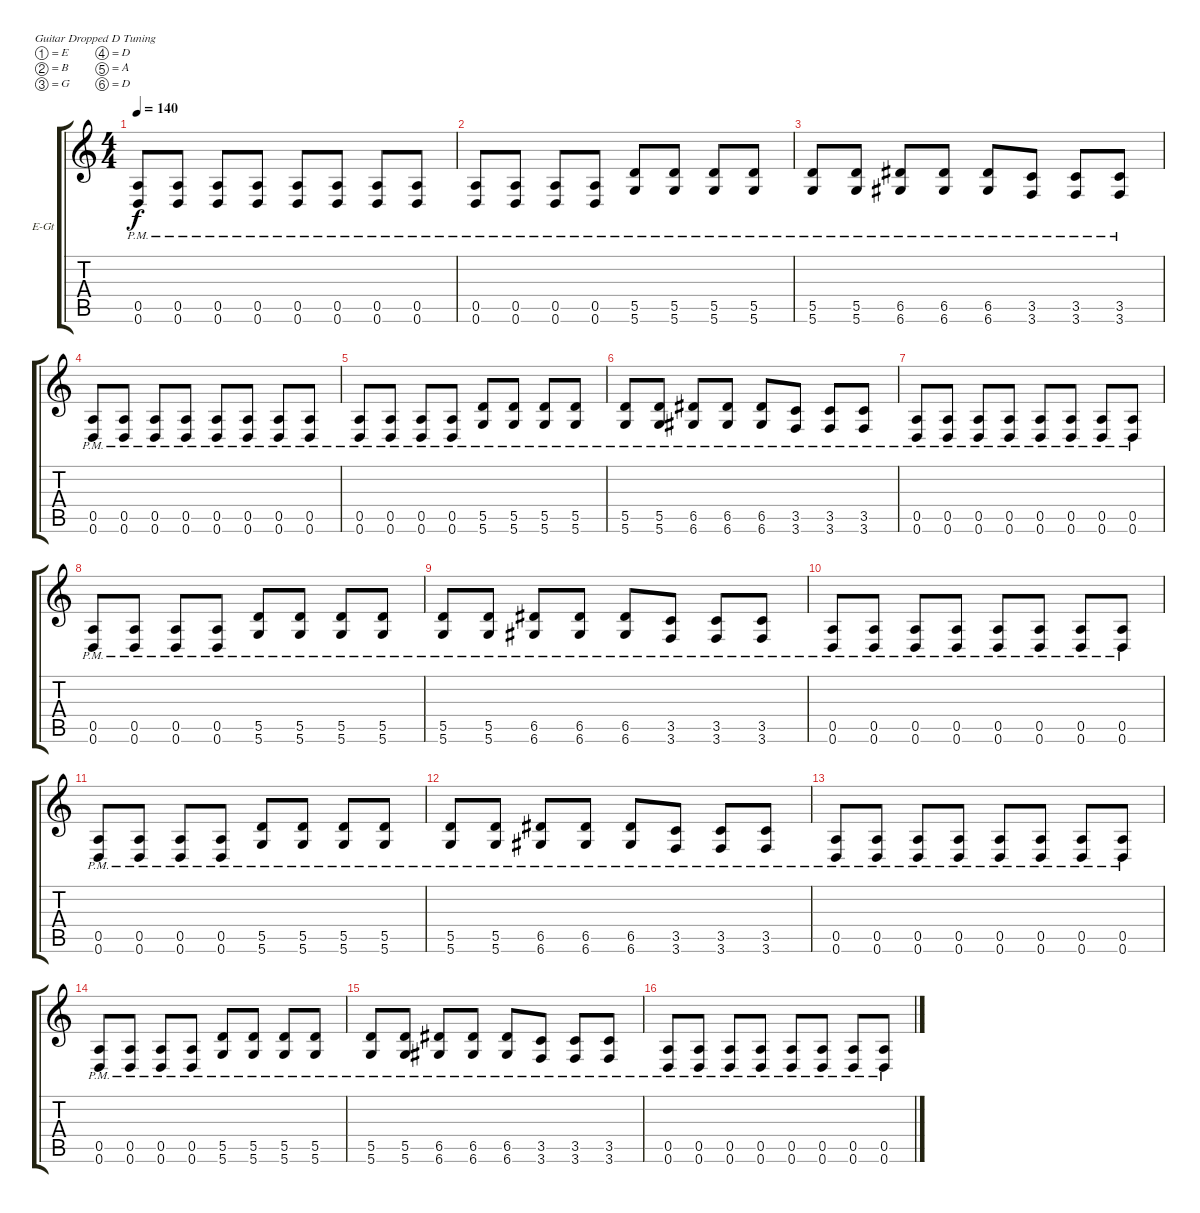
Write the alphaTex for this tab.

\bracketExtendMode groupsimilarinstruments
\firstSystemTrackNameOrientation horizontal
\otherSystemsTrackNameOrientation horizontal
\track ("Overdriven-guitar (Richard)" "E-Gt") {instrument overdrivenguitar}
\staff {score tabs}
\tuning (E4 B3 G3 D3 A2 D2)
\ts (4 4)
\tempo 140
\clef g2
\ks c
(0.5{pm} 0.6{pm}).8{dy f} (0.5{pm} 0.6{pm}).8 (0.5{pm} 0.6{pm}).8 (0.5{pm} 0.6{pm}).8 (0.5{pm} 0.6{pm}).8 (0.5{pm} 0.6{pm}).8 (0.5{pm} 0.6{pm}).8 (0.5{pm} 0.6{pm}).8 |
(0.5{pm} 0.6{pm}).8 (0.5{pm} 0.6{pm}).8 (0.5{pm} 0.6{pm}).8 (0.5{pm} 0.6{pm}).8 (5.5{pm} 5.6{pm}).8 (5.5{pm} 5.6{pm}).8 (5.5{pm} 5.6{pm}).8 (5.5{pm} 5.6{pm}).8 |
(5.5{pm} 5.6{pm}).8 (5.5{pm} 5.6{pm}).8 (6.5{pm} 6.6{pm}).8 (6.5{pm} 6.6{pm}).8 (6.5{pm} 6.6{pm}).8 (3.5{pm} 3.6{pm}).8 (3.5{pm} 3.6{pm}).8 (3.5{pm} 3.6{pm}).8 |
(0.5{pm} 0.6{pm}).8 (0.5{pm} 0.6{pm}).8 (0.5{pm} 0.6{pm}).8 (0.5{pm} 0.6{pm}).8 (0.5{pm} 0.6{pm}).8 (0.5{pm} 0.6{pm}).8 (0.5{pm} 0.6{pm}).8 (0.5{pm} 0.6{pm}).8 |
(0.5{pm} 0.6{pm}).8 (0.5{pm} 0.6{pm}).8 (0.5{pm} 0.6{pm}).8 (0.5{pm} 0.6{pm}).8 (5.5{pm} 5.6{pm}).8 (5.5{pm} 5.6{pm}).8 (5.5{pm} 5.6{pm}).8 (5.5{pm} 5.6{pm}).8 |
(5.5{pm} 5.6{pm}).8 (5.5{pm} 5.6{pm}).8 (6.5{pm} 6.6{pm}).8 (6.5{pm} 6.6{pm}).8 (6.5{pm} 6.6{pm}).8 (3.5{pm} 3.6{pm}).8 (3.5{pm} 3.6{pm}).8 (3.5{pm} 3.6{pm}).8 |
(0.5{pm} 0.6{pm}).8 (0.5{pm} 0.6{pm}).8 (0.5{pm} 0.6{pm}).8 (0.5{pm} 0.6{pm}).8 (0.5{pm} 0.6{pm}).8 (0.5{pm} 0.6{pm}).8 (0.5{pm} 0.6{pm}).8 (0.5{pm} 0.6{pm}).8 |
(0.5{pm} 0.6{pm}).8 (0.5{pm} 0.6{pm}).8 (0.5{pm} 0.6{pm}).8 (0.5{pm} 0.6{pm}).8 (5.5{pm} 5.6{pm}).8 (5.5{pm} 5.6{pm}).8 (5.5{pm} 5.6{pm}).8 (5.5{pm} 5.6{pm}).8 |
(5.5{pm} 5.6{pm}).8 (5.5{pm} 5.6{pm}).8 (6.5{pm} 6.6{pm}).8 (6.5{pm} 6.6{pm}).8 (6.5{pm} 6.6{pm}).8 (3.5{pm} 3.6{pm}).8 (3.5{pm} 3.6{pm}).8 (3.5{pm} 3.6{pm}).8 |
(0.5{pm} 0.6{pm}).8 (0.5{pm} 0.6{pm}).8 (0.5{pm} 0.6{pm}).8 (0.5{pm} 0.6{pm}).8 (0.5{pm} 0.6{pm}).8 (0.5{pm} 0.6{pm}).8 (0.5{pm} 0.6{pm}).8 (0.5{pm} 0.6{pm}).8 |
(0.5{pm} 0.6{pm}).8 (0.5{pm} 0.6{pm}).8 (0.5{pm} 0.6{pm}).8 (0.5{pm} 0.6{pm}).8 (5.5{pm} 5.6{pm}).8 (5.5{pm} 5.6{pm}).8 (5.5{pm} 5.6{pm}).8 (5.5{pm} 5.6{pm}).8 |
(5.5{pm} 5.6{pm}).8 (5.5{pm} 5.6{pm}).8 (6.5{pm} 6.6{pm}).8 (6.5{pm} 6.6{pm}).8 (6.5{pm} 6.6{pm}).8 (3.5{pm} 3.6{pm}).8 (3.5{pm} 3.6{pm}).8 (3.5{pm} 3.6{pm}).8 |
(0.5{pm} 0.6{pm}).8 (0.5{pm} 0.6{pm}).8 (0.5{pm} 0.6{pm}).8 (0.5{pm} 0.6{pm}).8 (0.5{pm} 0.6{pm}).8 (0.5{pm} 0.6{pm}).8 (0.5{pm} 0.6{pm}).8 (0.5{pm} 0.6{pm}).8 |
(0.5{pm} 0.6{pm}).8 (0.5{pm} 0.6{pm}).8 (0.5{pm} 0.6{pm}).8 (0.5{pm} 0.6{pm}).8 (5.5{pm} 5.6{pm}).8 (5.5{pm} 5.6{pm}).8 (5.5{pm} 5.6{pm}).8 (5.5{pm} 5.6{pm}).8 |
(5.5{pm} 5.6{pm}).8 (5.5{pm} 5.6{pm}).8 (6.5{pm} 6.6{pm}).8 (6.5{pm} 6.6{pm}).8 (6.5{pm} 6.6{pm}).8 (3.5{pm} 3.6{pm}).8 (3.5{pm} 3.6{pm}).8 (3.5{pm} 3.6{pm}).8 |
(0.5{pm} 0.6{pm}).8 (0.5{pm} 0.6{pm}).8 (0.5{pm} 0.6{pm}).8 (0.5{pm} 0.6{pm}).8 (0.5{pm} 0.6{pm}).8 (0.5{pm} 0.6{pm}).8 (0.5{pm} 0.6{pm}).8 (0.5{pm} 0.6{pm}).8
